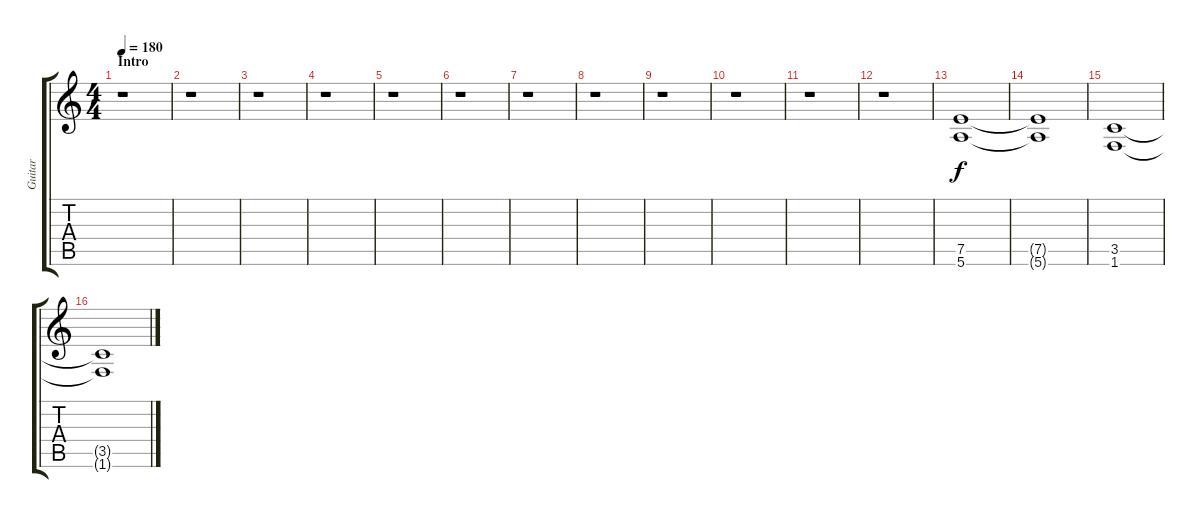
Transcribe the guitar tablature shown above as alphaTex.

\track ("Guitar " "Guitar ") {instrument distortionguitar}
\staff {score tabs}
\tuning (E4 B3 G3 D3 A2 E2) {hide}
\ts (4 4)
\section ("" "Intro")
\tempo 180
\clef g2
\ks c
r.1{dy f instrument distortionguitar} |
r.1 |
r.1 |
r.1 |
r.1 |
r.1 |
r.1 |
r.1 |
r.1 |
r.1 |
r.1 |
r.1 |
(7.5 5.6).1 |
(7.5{t} 5.6{t}).1 |
(3.5 1.6).1 |
(3.5{t} 1.6{t}).1
